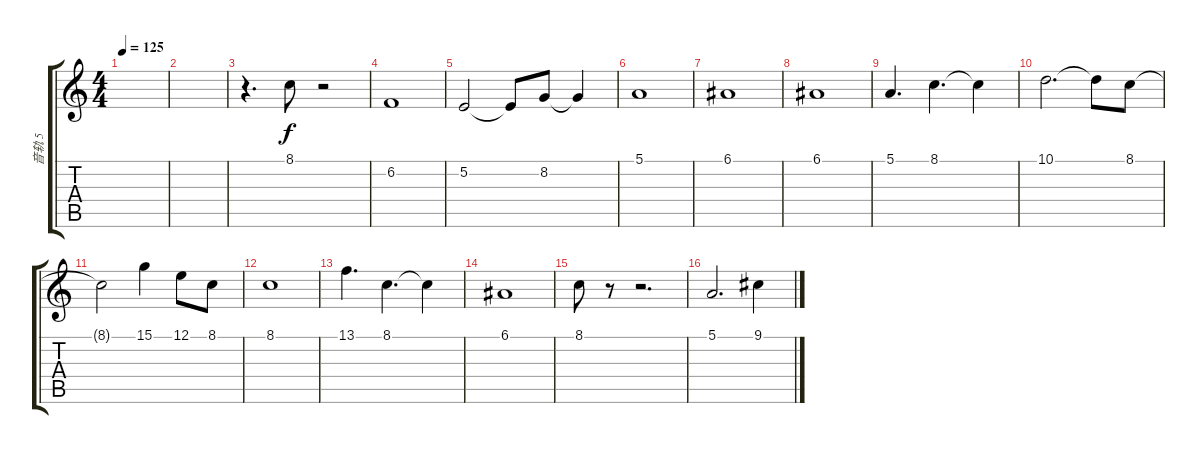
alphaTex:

\track ("音轨 5" "音轨 5") {instrument violin}
\staff {score tabs}
\tuning (E4 B3 G3 D3 A2 E2) {hide}
\ts (4 4)
\tempo 125
\clef g2
\ks c
|
|
r.4{d} 8.1.8 r.2 |
6.2.1 |
5.2.2 5.2{t}.8 8.2.8 8.2{t}.4 |
5.1.1 |
6.1.1 |
6.1.1 |
5.1.4{d} 8.1.4{d} 8.1{t}.4 |
10.1.2{d} 10.1{t}.8 8.1.8 |
8.1{t}.2 15.1.4 12.1.8 8.1.8 |
8.1.1 |
13.1.4{d} 8.1.4{d} 8.1{t}.4 |
6.1.1 |
8.1.8 r.8 r.2{d} |
5.1.2{d} 9.1.4
